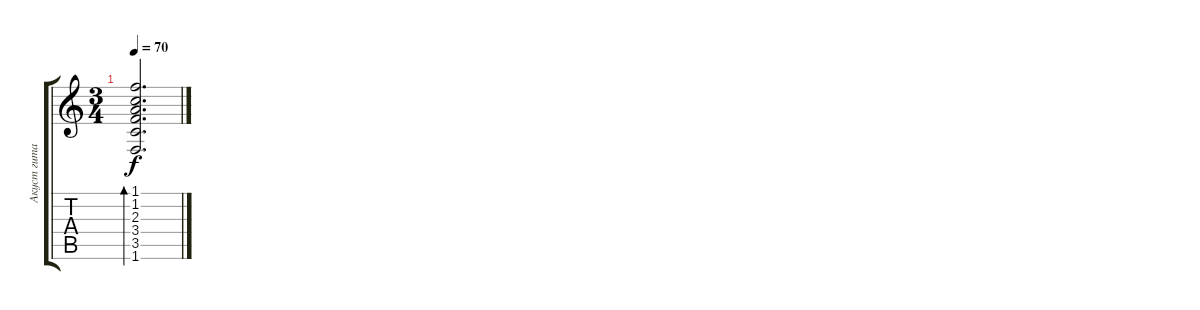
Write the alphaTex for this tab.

\track ("Акуст гитара" "Акуст гита") {instrument acousticguitarsteel}
\staff {score tabs}
\tuning (E4 B3 G3 D3 A2 E2) {hide}
\ts (3 4)
\tempo 70
\clef g2
\ks c
(1.1 1.2 2.3 3.4 3.5 1.6).2{d bd 240 dy f}
